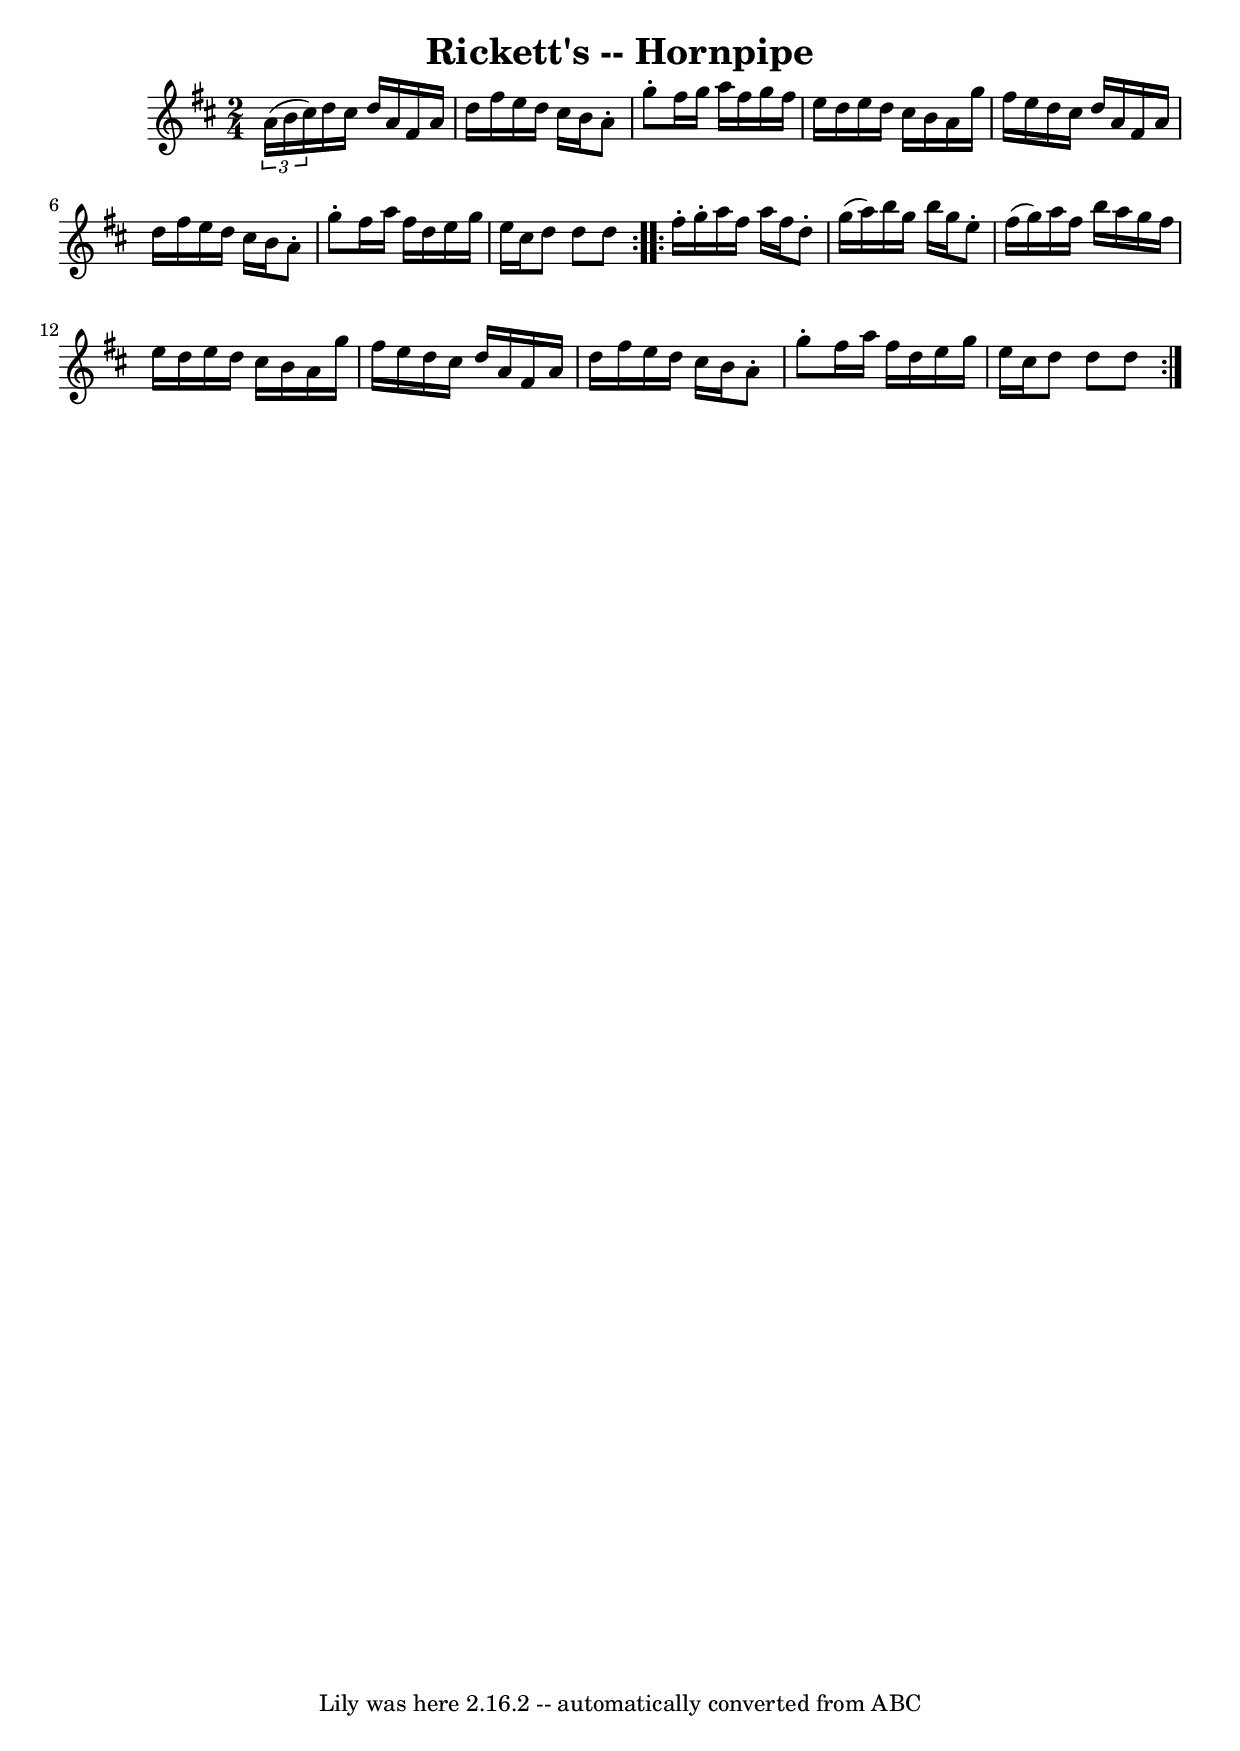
\version "2.7.40"
\include "Mammoth.ily"
\header {
	book = "Cole's 1000 Fiddle Tunes"
	crossRefNumber = "1"
	footnotes = ""
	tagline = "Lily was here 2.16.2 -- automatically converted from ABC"
	title = "Rickett's -- Hornpipe"
}
voicedefault =  {
\set Score.defaultBarType = "empty"

\repeat volta 2 {
\time 2/4 \key d \major   \times 2/3 { a'16 (b'16 cis''16) } 
|
 d''16 cis''16 d''16 a'16 fis'16 a'16 d''16    
fis''16  |
 e''16 d''16 cis''16 b'16 a'8 -. g''8 -. 
|
 fis''16 g''16 a''16 fis''16 g''16 fis''16 e''16    
d''16  |
 e''16 d''16 cis''16 b'16 a'16 g''16 fis''16 
 e''16  |
 d''16 cis''16 d''16 a'16 fis'16 a'16    
d''16 fis''16  |
 e''16 d''16 cis''16 b'16 a'8 -. g''8 
-. |
 fis''16 a''16 fis''16 d''16 e''16 g''16 e''16   
 cis''16  |
 d''8 d''8 d''8  }     \repeat volta 2 { fis''16 -. 
 g''16 -. |
 a''16 fis''16 a''16 fis''16 d''8 -. g''16 (
 a''16) |
 b''16 g''16 b''16 g''16 e''8 -. fis''16 (
 g''16) |
 a''16 fis''16 b''16 a''16 g''16 fis''16    
e''16 d''16  |
 e''16 d''16 cis''16 b'16 a'16 g''16   
 fis''16 e''16  |
 d''16 cis''16 d''16 a'16 fis'16    
a'16 d''16 fis''16  |
 e''16 d''16 cis''16 b'16 a'8 
-. g''8 -. |
 fis''16 a''16 fis''16 d''16 e''16 g''16  
 e''16 cis''16  |
 d''8 d''8 d''8  }   
}

\score{
    <<

	\context Staff="default"
	{
	    \voicedefault 
	}

    >>
	\layout {
	}
	\midi {}
}
